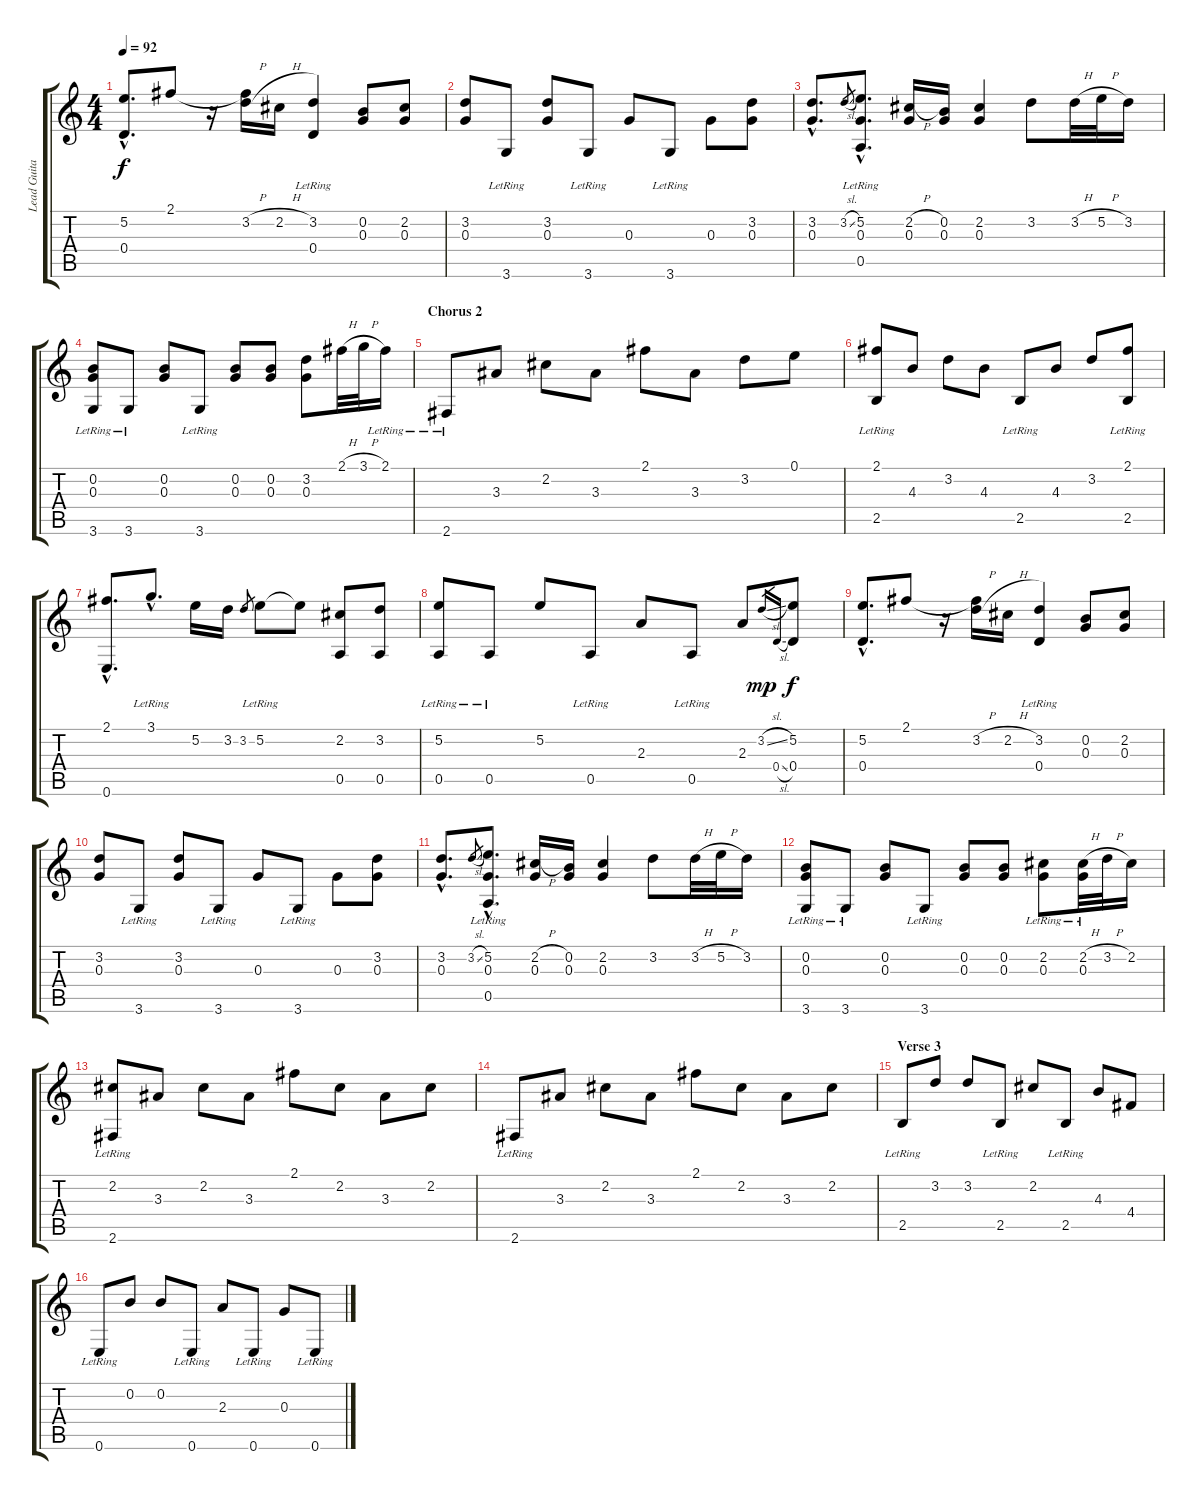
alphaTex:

\track ("Lead Guitar" "Lead Guita") {instrument acousticguitarnylon}
\staff {score tabs}
\tuning (E4 B3 G3 D3 A2 E2) {hide}
\ts (4 4)
\tempo 92
\clef g2
\ks c
(5.2{hac} 0.4{hac}).8{d dy f} 2.1.8 r.16 (2.1{t} 3.2{h}).16 2.2{h}.16 (3.2{lr} 0.4{lr}).4 (0.2 0.3).8 (2.2 0.3).8 |
(3.2 0.3).8 3.6{lr}.8 (3.2 0.3).8 3.6{lr}.8 0.3.8 3.6{lr}.8 0.3.8 (3.2 0.3).8 |
(3.2{hac} 0.3{hac}).8{d} 3.2{sl}.8{gr} (5.2{hac} 0.3{hac lr} 0.5{hac}).8{d} (2.2{h} 0.3).16 (0.2 0.3).16 (2.2 0.3).4 3.2.8 3.2{h}.32 5.2{h}.32 3.2.16 |
(0.2 0.3 3.6{lr}).8 3.6{lr}.8 (0.2 0.3).8 3.6{lr}.8 (0.2 0.3).8 (0.2 0.3).8 (3.2 0.3).8 2.1{h}.32 3.1{h}.32 2.1{lr}.16 |
\section ("" "Chorus 2")
2.6{lr}.8 3.3.8 2.2.8 3.3.8 2.1.8 3.3.8 3.2.8 0.1.8 |
(2.1 2.5{lr}).8 4.3.8 3.2.8 4.3.8 2.5{lr}.8 4.3.8 3.2.8 (2.1 2.5{lr}).8 |
(2.1{hac} 0.6{hac}).8{d} 3.1{hac lr}.8{d} 5.2.16 3.2.16 3.2.8{gr} 5.2{lr}.8 5.2{t}.8 (2.2 0.5).8 (3.2 0.5).8 |
(5.2 0.5{lr}).8 0.5{lr}.8 5.2.8 0.5{lr}.8 2.3.8 0.5{lr}.8 2.3.8 3.2{sl}.16{gr dy mp} 0.4{sl}.16{gr} (5.2 0.4).8{dy f} |
(5.2{hac} 0.4{hac}).8{d} 2.1.8 r.16 (2.1{t} 3.2{h}).16 2.2{h}.16 (3.2{lr} 0.4{lr}).4 (0.2 0.3).8 (2.2 0.3).8 |
(3.2 0.3).8 3.6{lr}.8 (3.2 0.3).8 3.6{lr}.8 0.3.8 3.6{lr}.8 0.3.8 (3.2 0.3).8 |
(3.2{hac} 0.3{hac}).8{d} 3.2{sl}.8{gr} (5.2{hac} 0.3{hac lr} 0.5{hac}).8{d} (2.2{h} 0.3).16 (0.2 0.3).16 (2.2 0.3).4 3.2.8 3.2{h}.32 5.2{h}.32 3.2.16 |
(0.2 0.3 3.6{lr}).8 3.6{lr}.8 (0.2 0.3).8 3.6{lr}.8 (0.2 0.3).8 (0.2 0.3).8 (2.2 0.3{lr}).8 (2.2{h} 0.3{lr}).32 3.2{h}.32 2.2.16 |
(2.2 2.6{lr}).8 3.3.8 2.2.8 3.3.8 2.1.8 2.2.8 3.3.8 2.2.8 |
2.6{lr}.8 3.3.8 2.2.8 3.3.8 2.1.8 2.2.8 3.3.8 2.2.8 |
\section ("" "Verse 3")
2.5{lr}.8 3.2.8 3.2.8 2.5{lr}.8 2.2.8 2.5{lr}.8 4.3.8 4.4.8 |
0.6{lr}.8 0.2.8 0.2.8 0.6{lr}.8 2.3.8 0.6{lr}.8 0.3.8 0.6{lr}.8
